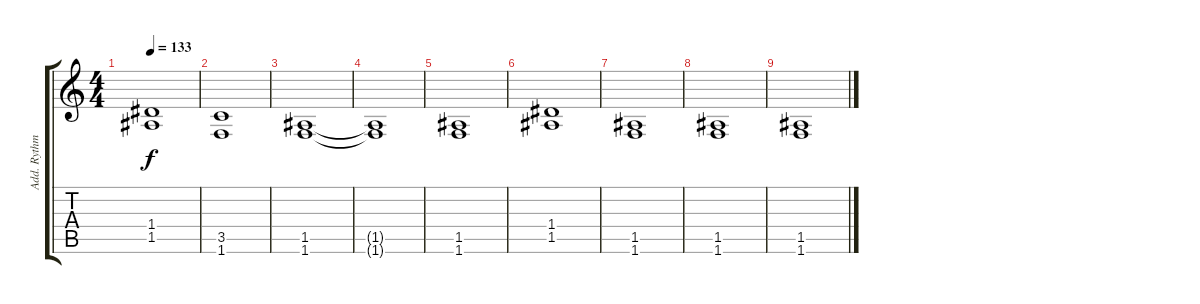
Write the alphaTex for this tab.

\track ("Add. Rythm Guitar" "Add. Rythm") {mute instrument distortionguitar}
\staff {score tabs}
\tuning (E4 B3 G3 D3 A2 E2) {hide}
\ts (4 4)
\tempo 133
\clef g2
\ks c
(1.4 1.5).1{dy f} |
(3.5 1.6).1 |
(1.5 1.6).1 |
(1.5{t} 1.6{t}).1 |
(1.5 1.6).1{volume 0} |
(1.4 1.5).1 |
(1.5 1.6).1 |
(1.5 1.6).1 |
(1.5 1.6).1
